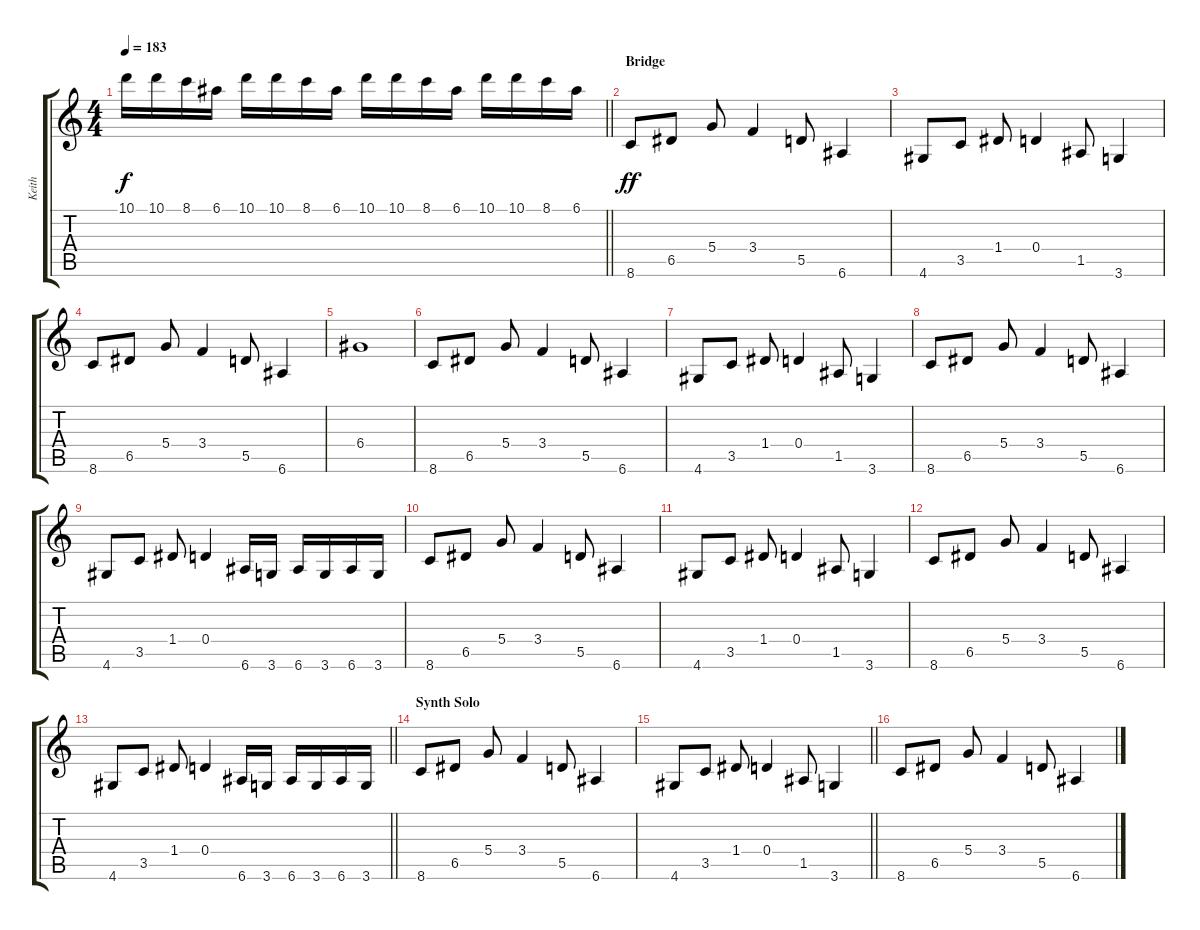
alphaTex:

\track ("Keith" "Keith") {instrument distortionguitar}
\staff {score tabs}
\tuning (E4 B3 G3 D3 A2 E2) {hide}
\ts (4 4)
\tempo 183
\clef g2
\barLineRight lightlight
\ks c
10.1.16{dy f} 10.1.16 8.1.16 6.1.16 10.1.16 10.1.16 8.1.16 6.1.16 10.1.16 10.1.16 8.1.16 6.1.16 10.1.16 10.1.16 8.1.16 6.1.16 |
\section ("" "Bridge")
8.6.8{dy ff} 6.5.8 5.4.8 3.4.4 5.5.8 6.6.4 |
4.6.8 3.5.8 1.4.8 0.4.4 1.5.8 3.6.4 |
8.6.8 6.5.8 5.4.8 3.4.4 5.5.8 6.6.4 |
6.4.1 |
8.6.8 6.5.8 5.4.8 3.4.4 5.5.8 6.6.4 |
4.6.8 3.5.8 1.4.8 0.4.4 1.5.8 3.6.4 |
8.6.8 6.5.8 5.4.8 3.4.4 5.5.8 6.6.4 |
4.6.8 3.5.8 1.4.8 0.4.4 6.6.16 3.6.16 6.6.16 3.6.16 6.6.16 3.6.16 |
8.6.8 6.5.8 5.4.8 3.4.4 5.5.8 6.6.4 |
4.6.8 3.5.8 1.4.8 0.4.4 1.5.8 3.6.4 |
8.6.8 6.5.8 5.4.8 3.4.4 5.5.8 6.6.4 |
\barLineRight lightlight
4.6.8 3.5.8 1.4.8 0.4.4 6.6.16 3.6.16 6.6.16 3.6.16 6.6.16 3.6.16 |
\section ("" "Synth Solo")
8.6.8 6.5.8 5.4.8 3.4.4 5.5.8 6.6.4 |
\barLineRight lightlight
4.6.8 3.5.8 1.4.8 0.4.4 1.5.8 3.6.4 |
8.6.8 6.5.8 5.4.8 3.4.4 5.5.8 6.6.4
